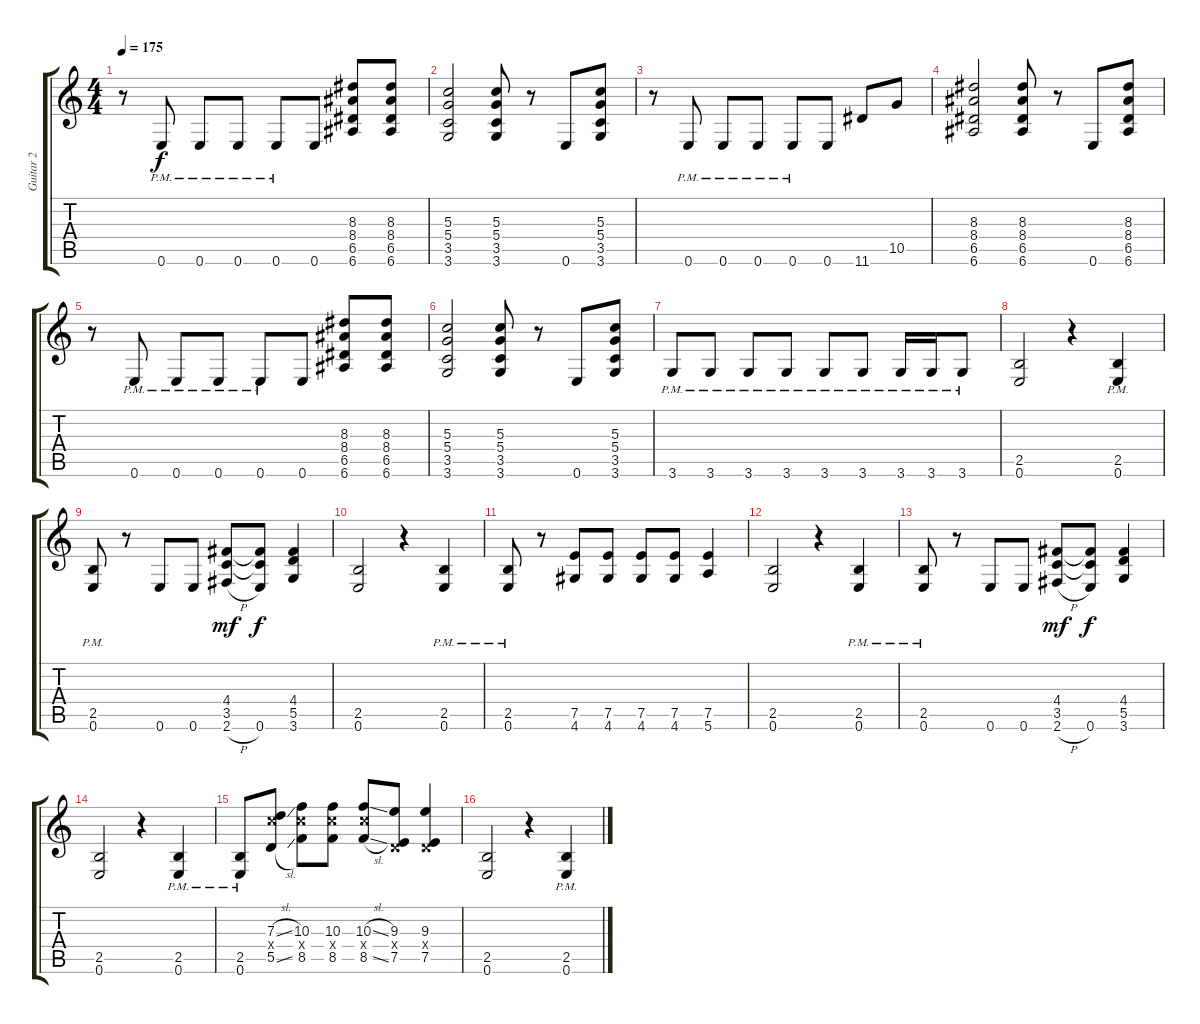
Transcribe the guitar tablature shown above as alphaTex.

\track ("Guitar 2" "Guitar 2") {instrument distortionguitar}
\staff {score tabs}
\tuning (E4 B3 G3 D3 A2 E2) {hide}
\ts (4 4)
\tempo 175
\clef g2
\ks c
r.8{dy f} 0.6{pm}.8 0.6{pm}.8 0.6{pm}.8 0.6{pm}.8 0.6.8 (8.3 8.4 6.5 6.6).8 (8.3 8.4 6.5 6.6).8 |
(5.3 5.4 3.5 3.6).2 (5.3 5.4 3.5 3.6).8 r.8 0.6.8 (5.3 5.4 3.5 3.6).8 |
r.8 0.6{pm}.8 0.6{pm}.8 0.6{pm}.8 0.6{pm}.8 0.6.8 11.6.8 10.5.8 |
(8.3 8.4 6.5 6.6).2 (8.3 8.4 6.5 6.6).8 r.8 0.6.8 (8.3 8.4 6.5 6.6).8 |
r.8 0.6{pm}.8 0.6{pm}.8 0.6{pm}.8 0.6{pm}.8 0.6.8 (8.3 8.4 6.5 6.6).8 (8.3 8.4 6.5 6.6).8 |
(5.3 5.4 3.5 3.6).2 (5.3 5.4 3.5 3.6).8 r.8 0.6.8 (5.3 5.4 3.5 3.6).8 |
3.6{pm}.8 3.6{pm}.8 3.6{pm}.8 3.6{pm}.8 3.6{pm}.8 3.6{pm}.8 3.6{pm}.16 3.6{pm}.16 3.6{pm}.8 |
(2.5 0.6).2 r.4 (2.5{pm} 0.6).4 |
(2.5{pm} 0.6).8 r.8 0.6.8 0.6.8 (4.4 3.5 2.6{h}).8{dy mf} (4.4{t} 3.5{t} 0.6).8{dy f} (4.4 5.5 3.6).4 |
(2.5 0.6).2 r.4 (2.5{pm} 0.6).4 |
(2.5{pm} 0.6).8 r.8 (7.5 4.6).8 (7.5 4.6).8 (7.5 4.6).8 (7.5 4.6).8 (7.5 5.6).4 |
(2.5 0.6).2 r.4 (2.5{pm} 0.6).4 |
(2.5{pm} 0.6).8 r.8 0.6.8 0.6.8 (4.4 3.5 2.6{h}).8{dy mf} (4.4{t} 3.5{t} 0.6).8{dy f} (4.4 5.5 3.6).4 |
(2.5 0.6).2 r.4 (2.5{pm} 0.6).4 |
(2.5{pm} 0.6).8 (7.3{sl} 10.4{x} 5.5{sl}).8 (10.3 10.4{x} 8.5).8 (10.3 10.4{x} 8.5).8 (10.3{sl} 10.4{x} 8.5{sl}).8 (9.3 0.4{x} 7.5).8 (9.3 0.4{x} 7.5).4 |
(2.5 0.6).2 r.4 (2.5{pm} 0.6).4
